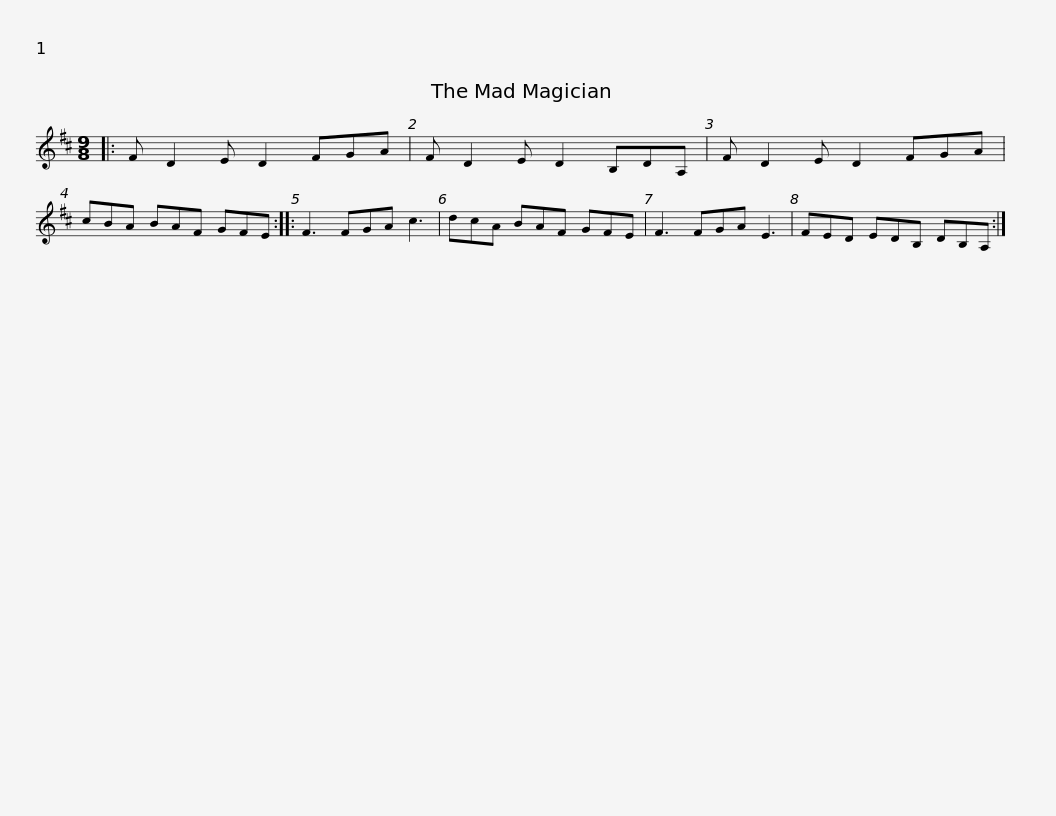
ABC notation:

X:1
L:1/8
M:9/8
I:linebreak $
K:D
V:1 treble
V:1
|: F D2 E D2 FGA | F D2 E D2 B,DA, | F D2 E D2 FGA | cBA BAF GFE :: F3 FGA c3 |$ %5
 dcA BAF GFE | F3 FGA E3 | FED EDB, DB,A, :| %8
